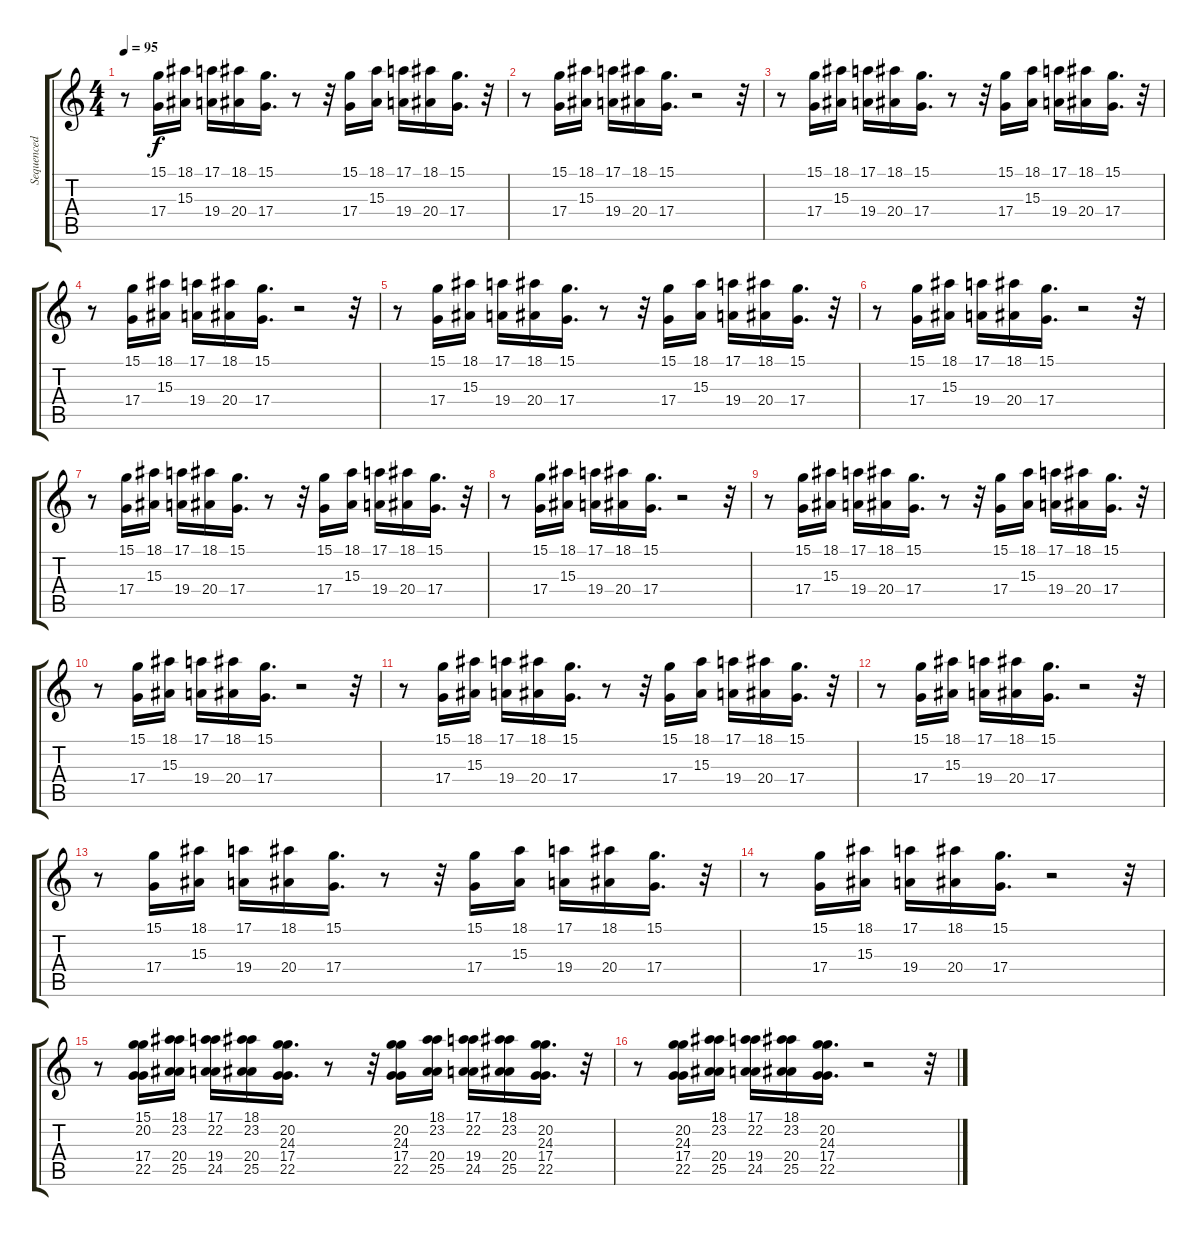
\track ("Sequenced by:" "Sequenced ") {instrument synthstrings1}
\staff {score tabs}
\tuning (E4 B3 G3 D3 A2 E2) {hide}
\ts (4 4)
\tempo 95
\clef g2
\ks c
r.8{dy f} (15.1 17.4).16 (18.1 15.3).16 (17.1 19.4).16 (18.1 20.4).16 (15.1 17.4).16{d} r.8 r.32 (15.1 17.4).16 (18.1 15.3).16 (17.1 19.4).16 (18.1 20.4).16 (15.1 17.4).16{d} r.32 |
r.8 (15.1 17.4).16 (18.1 15.3).16 (17.1 19.4).16 (18.1 20.4).16 (15.1 17.4).16{d} r.2 r.32 |
r.8 (15.1 17.4).16 (18.1 15.3).16 (17.1 19.4).16 (18.1 20.4).16 (15.1 17.4).16{d} r.8 r.32 (15.1 17.4).16 (18.1 15.3).16 (17.1 19.4).16 (18.1 20.4).16 (15.1 17.4).16{d} r.32 |
r.8 (15.1 17.4).16 (18.1 15.3).16 (17.1 19.4).16 (18.1 20.4).16 (15.1 17.4).16{d} r.2 r.32 |
r.8 (15.1 17.4).16 (18.1 15.3).16 (17.1 19.4).16 (18.1 20.4).16 (15.1 17.4).16{d} r.8 r.32 (15.1 17.4).16 (18.1 15.3).16 (17.1 19.4).16 (18.1 20.4).16 (15.1 17.4).16{d} r.32 |
r.8 (15.1 17.4).16 (18.1 15.3).16 (17.1 19.4).16 (18.1 20.4).16 (15.1 17.4).16{d} r.2 r.32 |
r.8 (15.1 17.4).16 (18.1 15.3).16 (17.1 19.4).16 (18.1 20.4).16 (15.1 17.4).16{d} r.8 r.32 (15.1 17.4).16 (18.1 15.3).16 (17.1 19.4).16 (18.1 20.4).16 (15.1 17.4).16{d} r.32 |
r.8 (15.1 17.4).16 (18.1 15.3).16 (17.1 19.4).16 (18.1 20.4).16 (15.1 17.4).16{d} r.2 r.32 |
r.8 (15.1 17.4).16 (18.1 15.3).16 (17.1 19.4).16 (18.1 20.4).16 (15.1 17.4).16{d} r.8 r.32 (15.1 17.4).16 (18.1 15.3).16 (17.1 19.4).16 (18.1 20.4).16 (15.1 17.4).16{d} r.32 |
r.8 (15.1 17.4).16 (18.1 15.3).16 (17.1 19.4).16 (18.1 20.4).16 (15.1 17.4).16{d} r.2 r.32 |
r.8 (15.1 17.4).16 (18.1 15.3).16 (17.1 19.4).16 (18.1 20.4).16 (15.1 17.4).16{d} r.8 r.32 (15.1 17.4).16 (18.1 15.3).16 (17.1 19.4).16 (18.1 20.4).16 (15.1 17.4).16{d} r.32 |
r.8 (15.1 17.4).16 (18.1 15.3).16 (17.1 19.4).16 (18.1 20.4).16 (15.1 17.4).16{d} r.2 r.32 |
r.8 (15.1 17.4).16 (18.1 15.3).16 (17.1 19.4).16 (18.1 20.4).16 (15.1 17.4).16{d} r.8 r.32 (15.1 17.4).16 (18.1 15.3).16 (17.1 19.4).16 (18.1 20.4).16 (15.1 17.4).16{d} r.32 |
r.8 (15.1 17.4).16 (18.1 15.3).16 (17.1 19.4).16 (18.1 20.4).16 (15.1 17.4).16{d} r.2 r.32 |
r.8 (15.1 20.2 17.4 22.5).16 (18.1 23.2 20.4 25.5).16 (17.1 22.2 19.4 24.5).16 (18.1 23.2 20.4 25.5).16 (20.2 24.3 17.4 22.5).16{d} r.8 r.32 (20.2 24.3 17.4 22.5).16 (18.1 23.2 20.4 25.5).16 (17.1 22.2 19.4 24.5).16 (18.1 23.2 20.4 25.5).16 (20.2 24.3 17.4 22.5).16{d} r.32 |
r.8 (20.2 24.3 17.4 22.5).16 (18.1 23.2 20.4 25.5).16 (17.1 22.2 19.4 24.5).16 (18.1 23.2 20.4 25.5).16 (20.2 24.3 17.4 22.5).16{d} r.2 r.32
